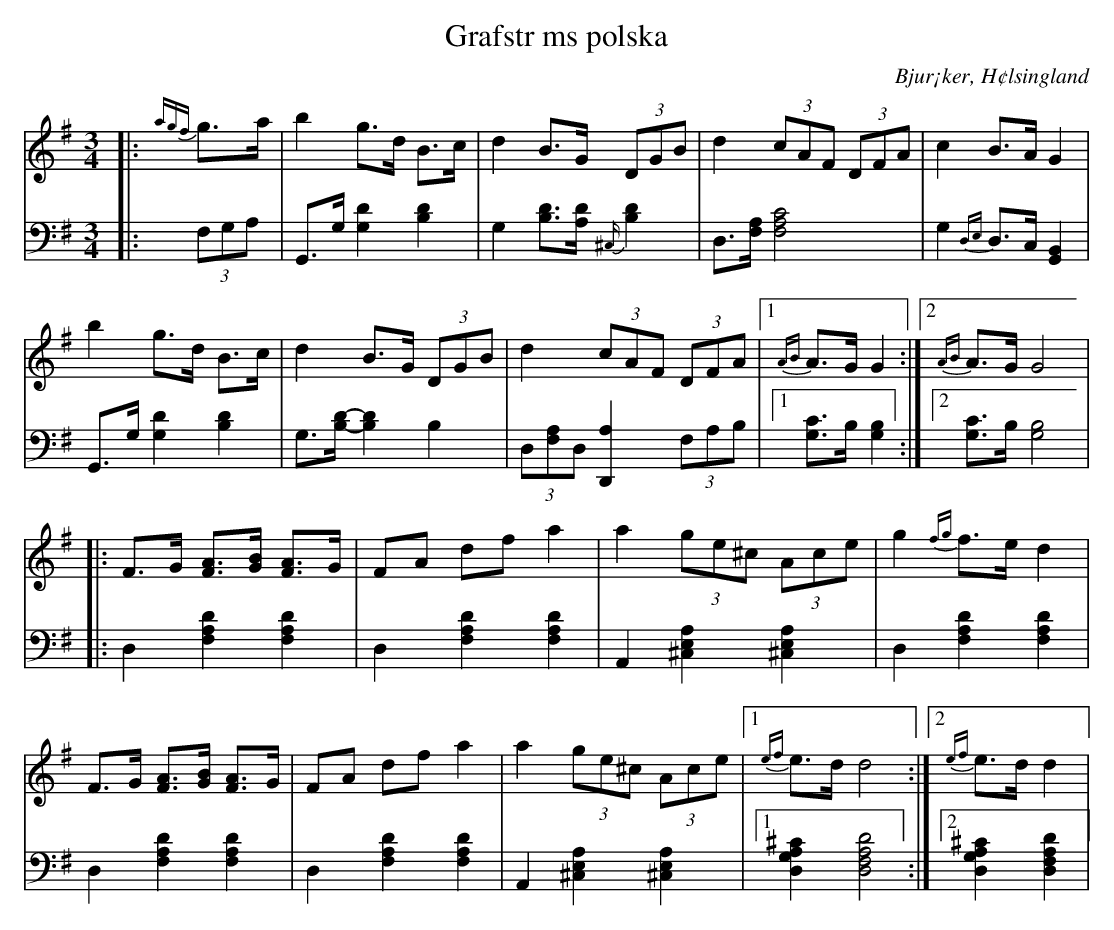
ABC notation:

X:1
T: Grafstr ms polska
O: Bjur¡ker, H¢lsingland
M: 3/4
L: 1/8
K: G
V:1
V:2
V: 1
|:{agf}g>a|b2 g>d B>c|d2 B>G (3DGB|d2 (3cAF (3DFA|c2 B>A G2|
b2 g>d B>c|d2 B>G (3DGB|d2 (3cAF (3DFA|1 {AB}A>G G2:|2 {AB}A>G G4|
|:F>G [FA]>[GB] [FA]>G |FA df a2 |a2 (3ge^c (3Ace |g2 {fg}f>e d2 |
F>G [FA]>[GB] [FA]>G |FA df a2 |a2 (3ge^c (3Ace |1 {ef}e>d d4:|2 {ef}e>d d2|
V:2 clef=bass
|:(3F,G,A, | G,,>G, [G,2D2] [B,2D2]|G,2 [B,D]>[A,D] {^C,/}[B,D]2|D,>[F,A,] [F,4A,4C4]| G,2 {D,E,}D,>C, [G,,2B,,2]|
 G,,>G, [G,2D2] [B,2D2]|G,>[B,D]-[B,2D2] B,2|(3D,[F,A,]D, [D,,2A,2] (3F,A,B,|1 [G,C]>B, [G,2B,2]:|2 [G,C]>B, [G,4B,4]|
|:D,2 [F,2A,2D2] [F,2A,2D2]|D,2 [F,2A,2D2] [F,2A,2D2]| A,,2 [^C,2E,2A,2] [^C,2E,2A,2]|D,2 [F,2A,2D2] [F,2A,2D2] |
D,2 [F,2A,2D2] [F,2A,2D2] | D,2 [F,2A,2D2] [F,2A,2D2] | A,,2 [^C,2E,2A,2] [^C,2E,2A,2]|1 [D,2G,2A,2^C2] [D,4F,4A,4D4]:|2 [D,2G,2A,2^C2] [D,2F,2A,2D2]|
